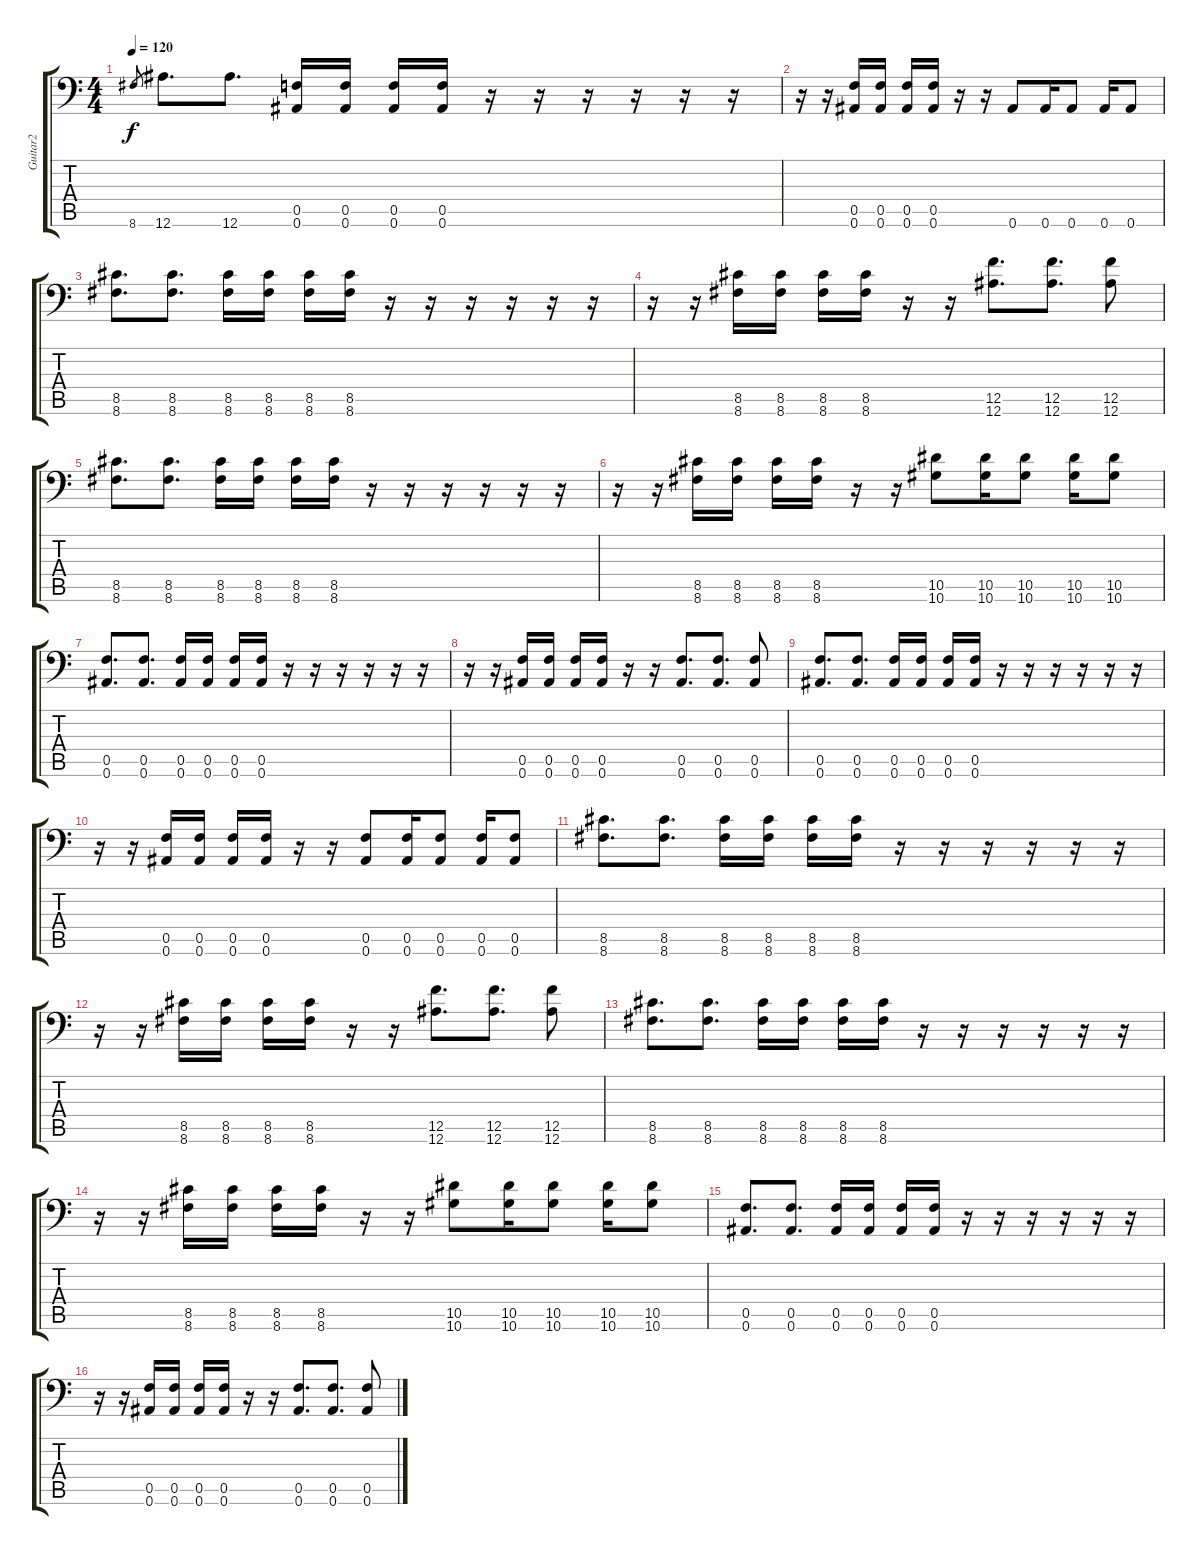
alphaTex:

\track ("Guitar2" "Guitar2") {instrument distortionguitar}
\staff {score tabs}
\tuning (C4 G3 Eb3 Bb2 F2 Bb1) {hide}
\ts (4 4)
\tempo 120
\clef f4
\ks c
8.6.8{gr dy f} 12.6.8{d} 12.6.8{d} (0.5 0.6).16 (0.5 0.6).16 (0.5 0.6).16 (0.5 0.6).16 r.16 r.16 r.16 r.16 r.16 r.16 |
r.16 r.16 (0.5 0.6).16 (0.5 0.6).16 (0.5 0.6).16 (0.5 0.6).16 r.16 r.16 0.6.8 0.6.16 0.6.8 0.6.16 0.6.8 |
(8.5 8.6).8{d} (8.5 8.6).8{d} (8.5 8.6).16 (8.5 8.6).16 (8.5 8.6).16 (8.5 8.6).16 r.16 r.16 r.16 r.16 r.16 r.16 |
r.16 r.16 (8.5 8.6).16 (8.5 8.6).16 (8.5 8.6).16 (8.5 8.6).16 r.16 r.16 (12.5 12.6).8{d} (12.5 12.6).8{d} (12.5 12.6).8 |
(8.5 8.6).8{d} (8.5 8.6).8{d} (8.5 8.6).16 (8.5 8.6).16 (8.5 8.6).16 (8.5 8.6).16 r.16 r.16 r.16 r.16 r.16 r.16 |
r.16 r.16 (8.5 8.6).16 (8.5 8.6).16 (8.5 8.6).16 (8.5 8.6).16 r.16 r.16 (10.5 10.6).8 (10.5 10.6).16 (10.5 10.6).8 (10.5 10.6).16 (10.5 10.6).8 |
(0.5 0.6).8{d} (0.5 0.6).8{d} (0.5 0.6).16 (0.5 0.6).16 (0.5 0.6).16 (0.5 0.6).16 r.16 r.16 r.16 r.16 r.16 r.16 |
r.16 r.16 (0.5 0.6).16 (0.5 0.6).16 (0.5 0.6).16 (0.5 0.6).16 r.16 r.16 (0.5 0.6).8{d} (0.5 0.6).8{d} (0.5 0.6).8 |
(0.5 0.6).8{d} (0.5 0.6).8{d} (0.5 0.6).16 (0.5 0.6).16 (0.5 0.6).16 (0.5 0.6).16 r.16 r.16 r.16 r.16 r.16 r.16 |
r.16 r.16 (0.5 0.6).16 (0.5 0.6).16 (0.5 0.6).16 (0.5 0.6).16 r.16 r.16 (0.5 0.6).8 (0.5 0.6).16 (0.5 0.6).8 (0.5 0.6).16 (0.5 0.6).8 |
(8.5 8.6).8{d} (8.5 8.6).8{d} (8.5 8.6).16 (8.5 8.6).16 (8.5 8.6).16 (8.5 8.6).16 r.16 r.16 r.16 r.16 r.16 r.16 |
r.16 r.16 (8.5 8.6).16 (8.5 8.6).16 (8.5 8.6).16 (8.5 8.6).16 r.16 r.16 (12.5 12.6).8{d} (12.5 12.6).8{d} (12.5 12.6).8 |
(8.5 8.6).8{d} (8.5 8.6).8{d} (8.5 8.6).16 (8.5 8.6).16 (8.5 8.6).16 (8.5 8.6).16 r.16 r.16 r.16 r.16 r.16 r.16 |
r.16 r.16 (8.5 8.6).16 (8.5 8.6).16 (8.5 8.6).16 (8.5 8.6).16 r.16 r.16 (10.5 10.6).8 (10.5 10.6).16 (10.5 10.6).8 (10.5 10.6).16 (10.5 10.6).8 |
(0.5 0.6).8{d} (0.5 0.6).8{d} (0.5 0.6).16 (0.5 0.6).16 (0.5 0.6).16 (0.5 0.6).16 r.16 r.16 r.16 r.16 r.16 r.16 |
r.16 r.16 (0.5 0.6).16 (0.5 0.6).16 (0.5 0.6).16 (0.5 0.6).16 r.16 r.16 (0.5 0.6).8{d} (0.5 0.6).8{d} (0.5 0.6).8
